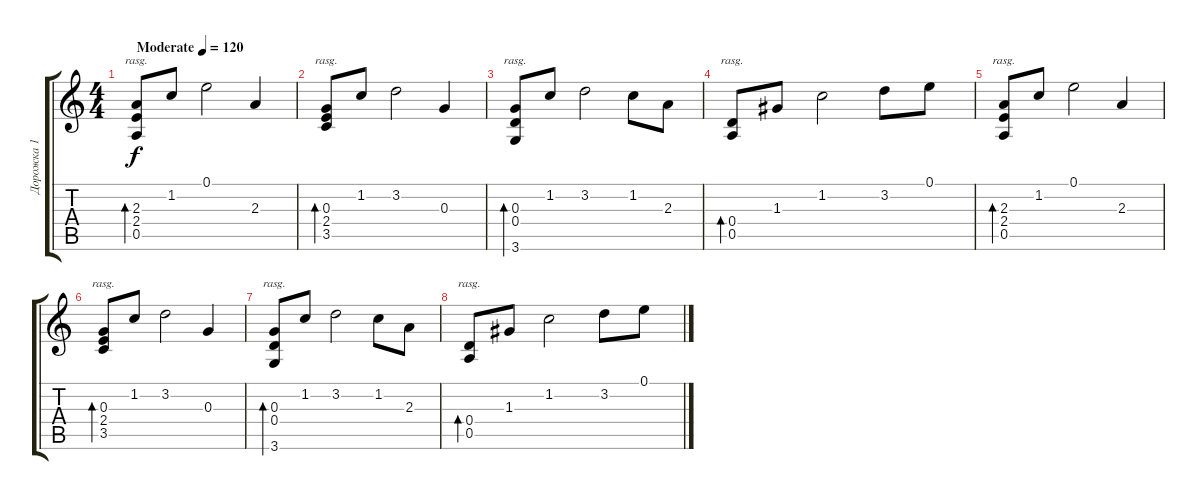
\track ("Дорожка 1" "Дорожка 1") {instrument acousticguitarsteel}
\staff {score tabs}
\tuning (E4 B3 G3 D3 A2 E2) {hide}
\ts (4 4)
\tempo (120 "Moderate")
\clef g2
\ks c
(2.3 2.4 0.5).8{bd 60 rasg ii dy f instrument acousticguitarsteel} 1.2.8 0.1.2 2.3.4 |
(0.3 2.4 3.5).8{bd 60 rasg ii} 1.2.8 3.2.2 0.3.4 |
(0.3 0.4 3.6).8{bd 60 rasg ii} 1.2.8 3.2.2 1.2.8 2.3.8 |
(0.4 0.5).8{bd 60 rasg ii} 1.3.8 1.2.2 3.2.8 0.1.8 |
(2.3 2.4 0.5).8{bd 60 rasg ii} 1.2.8 0.1.2 2.3.4 |
(0.3 2.4 3.5).8{bd 60 rasg ii} 1.2.8 3.2.2 0.3.4 |
(0.3 0.4 3.6).8{bd 60 rasg ii} 1.2.8 3.2.2 1.2.8 2.3.8 |
(0.4 0.5).8{bd 60 rasg ii} 1.3.8 1.2.2 3.2.8 0.1.8
